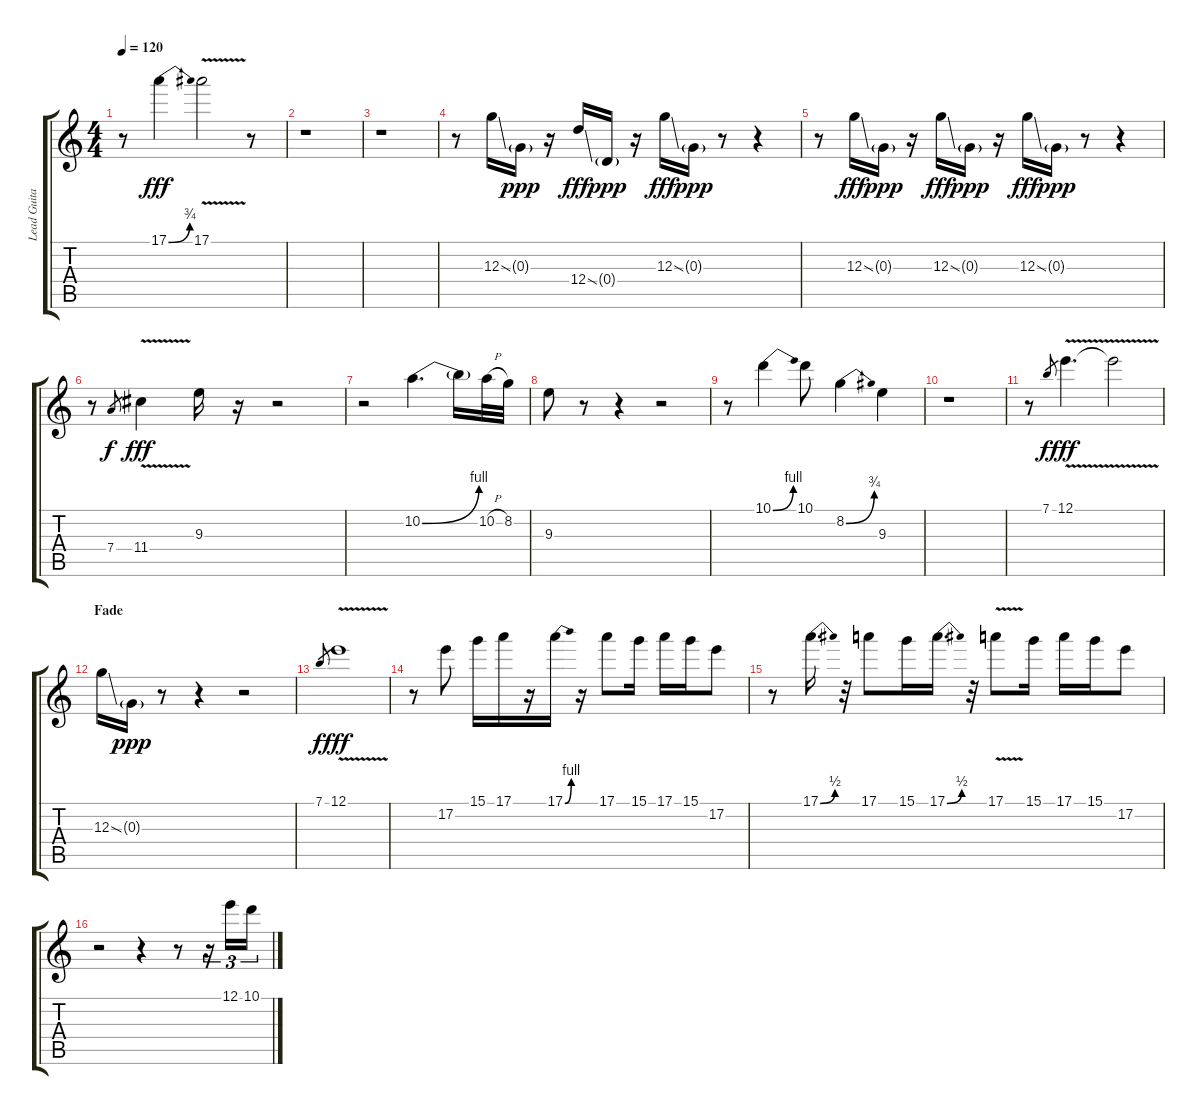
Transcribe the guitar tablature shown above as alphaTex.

\track ("Lead Guitar" "Lead Guita") {instrument distortionguitar}
\staff {score tabs}
\tuning (E4 B3 G3 D3 A2 E2) {hide}
\ts (4 4)
\tempo 120
\clef g2
\ks c
r.8{dy fff} 17.1{be (bend 0 0 60 3)}.4 17.1{v}.2 r.8 |
r.1 |
r.1 |
r.8 12.3{ss}.16 0.3{g}.16{dy ppp} r.16 12.4{ss}.16{dy fff} 0.4{g}.16{dy ppp} r.16 12.3{ss}.16{dy fff} 0.3{g}.16{dy ppp} r.8 r.4 |
r.8 12.3{ss}.16{dy fff} 0.3{g}.16{dy ppp} r.16 12.3{ss}.16{dy fff} 0.3{g}.16{dy ppp} r.16 12.3{ss}.16{dy fff} 0.3{g}.16{dy ppp} r.8 r.4 |
r.8 7.4.8{gr dy f} 11.4{v}.4{dy fff} 9.3.16 r.16 r.2 |
r.2 10.2{be (bend 0 0 60 4)}.4{d} 10.2{t}.16 10.2{h}.32 8.2.32 |
9.3.8 r.8 r.4 r.2 |
r.8 10.1{be (bend 0 0 60 4)}.4 10.1.8 8.2{be (bend 0 0 60 3)}.4 9.3.4 |
r.1 |
r.8 7.1.8{gr dy f} 12.1{v}.4{d dy fff} 12.1{t}.2 |
\section ("" "Fade")
12.3{ss}.16{volume 12} 0.3{g}.16{dy ppp} r.8 r.4 r.2 |
7.1.8{gr dy f} 12.1{v}.1{dy fff} |
r.8{volume 8} 17.2.8 15.1.16 17.1.16 r.16 17.1{be (bend 0 0 60 4)}.16 r.16 17.1.8 15.1.16 17.1.16 15.1.16 17.2.8 |
r.8 17.1{be (bend 0 0 60 2)}.16{d} r.32 17.1.8 15.1.16 17.1{be (bend 0 0 60 2)}.16{d} r.32 17.1{v}.8 15.1.16 17.1.16 15.1.16 17.2.8 |
r.2{volume 4} r.4 r.8 r.16{tu (3 2)} 12.1.16{tu (3 2)} 10.1.16{tu (3 2)}
